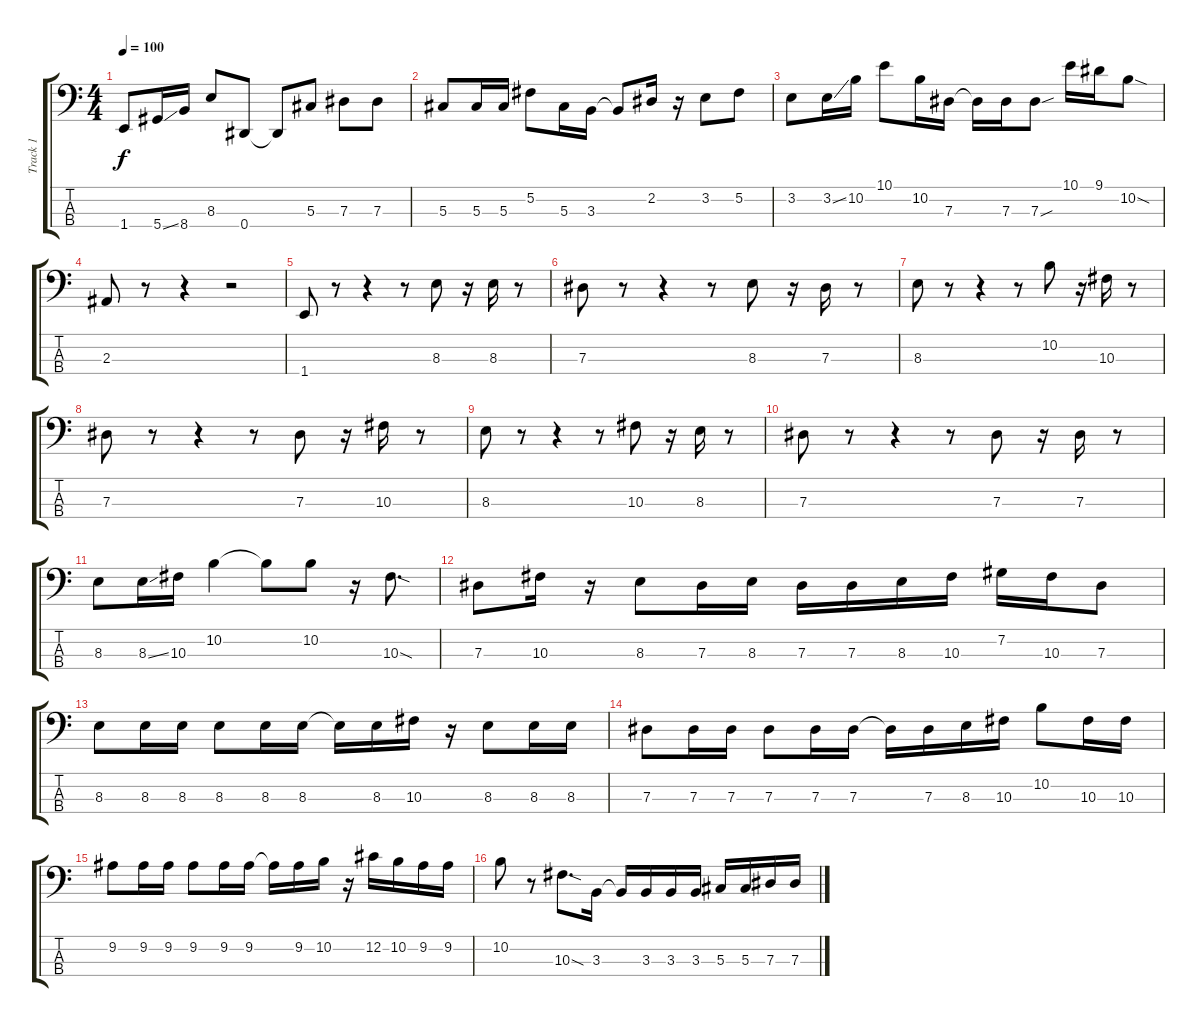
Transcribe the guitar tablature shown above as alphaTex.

\track ("Track 1" "Track 1") {instrument electricbassfinger}
\staff {score tabs}
\tuning (Gb2 Db2 Ab1 Eb1) {hide}
\ts (4 4)
\tempo 100
\clef f4
\ks c
1.4.8{dy f} 5.4{ss}.16 8.4.16 8.3.8 0.4.8 0.4{t}.8 5.3.8 7.3.8 7.3.8 |
5.3.8 5.3.16 5.3.16 5.2.8 5.3.16 3.3.16 3.3{t}.8 2.2.16 r.16 3.2.8 5.2.8 |
3.2.8 3.2{ss}.16 10.2.16 10.1.8 10.2.16 7.3.16 7.3{t}.16 7.3.16 7.3{sou}.8 10.1.16 9.1.16 10.2{sod}.8 |
2.3.8 r.8 r.4 r.2 |
1.4.8 r.8 r.4 r.8 8.3.8 r.16 8.3.16 r.8 |
7.3.8 r.8 r.4 r.8 8.3.8 r.16 7.3.16 r.8 |
8.3.8 r.8 r.4 r.8 10.2.8 r.16 10.3.16 r.8 |
7.3.8 r.8 r.4 r.8 7.3.8 r.16 10.3.16 r.8 |
8.3.8 r.8 r.4 r.8 10.3.8 r.16 8.3.16 r.8 |
7.3.8 r.8 r.4 r.8 7.3.8 r.16 7.3.16 r.8 |
8.3.8 8.3{ss}.16 10.3.16 10.2.4 10.2{t}.8 10.2.8 r.16 10.3{sod}.8{d} |
7.3.8 10.3.16 r.16 8.3.8 7.3.16 8.3.16 7.3.16 7.3.16 8.3.16 10.3.16 7.2.16 10.3.16 7.3.8 |
8.3.8 8.3.16 8.3.16 8.3.8 8.3.16 8.3.16 8.3{t}.16 8.3.16 10.3.16 r.16 8.3.8 8.3.16 8.3.16 |
7.3.8 7.3.16 7.3.16 7.3.8 7.3.16 7.3.16 7.3{t}.16 7.3.16 8.3.16 10.3.16 10.2.8 10.3.16 10.3.16 |
9.2.8 9.2.16 9.2.16 9.2.8 9.2.16 9.2.16 9.2{t}.16 9.2.16 10.2.16 r.16 12.2.16 10.2.16 9.2.16 9.2.16 |
10.2.8 r.8 10.3{sod}.8{d} 3.3.16 3.3{t}.16 3.3.16 3.3.16 3.3.16 5.3.16 5.3.16 7.3.16 7.3.16
